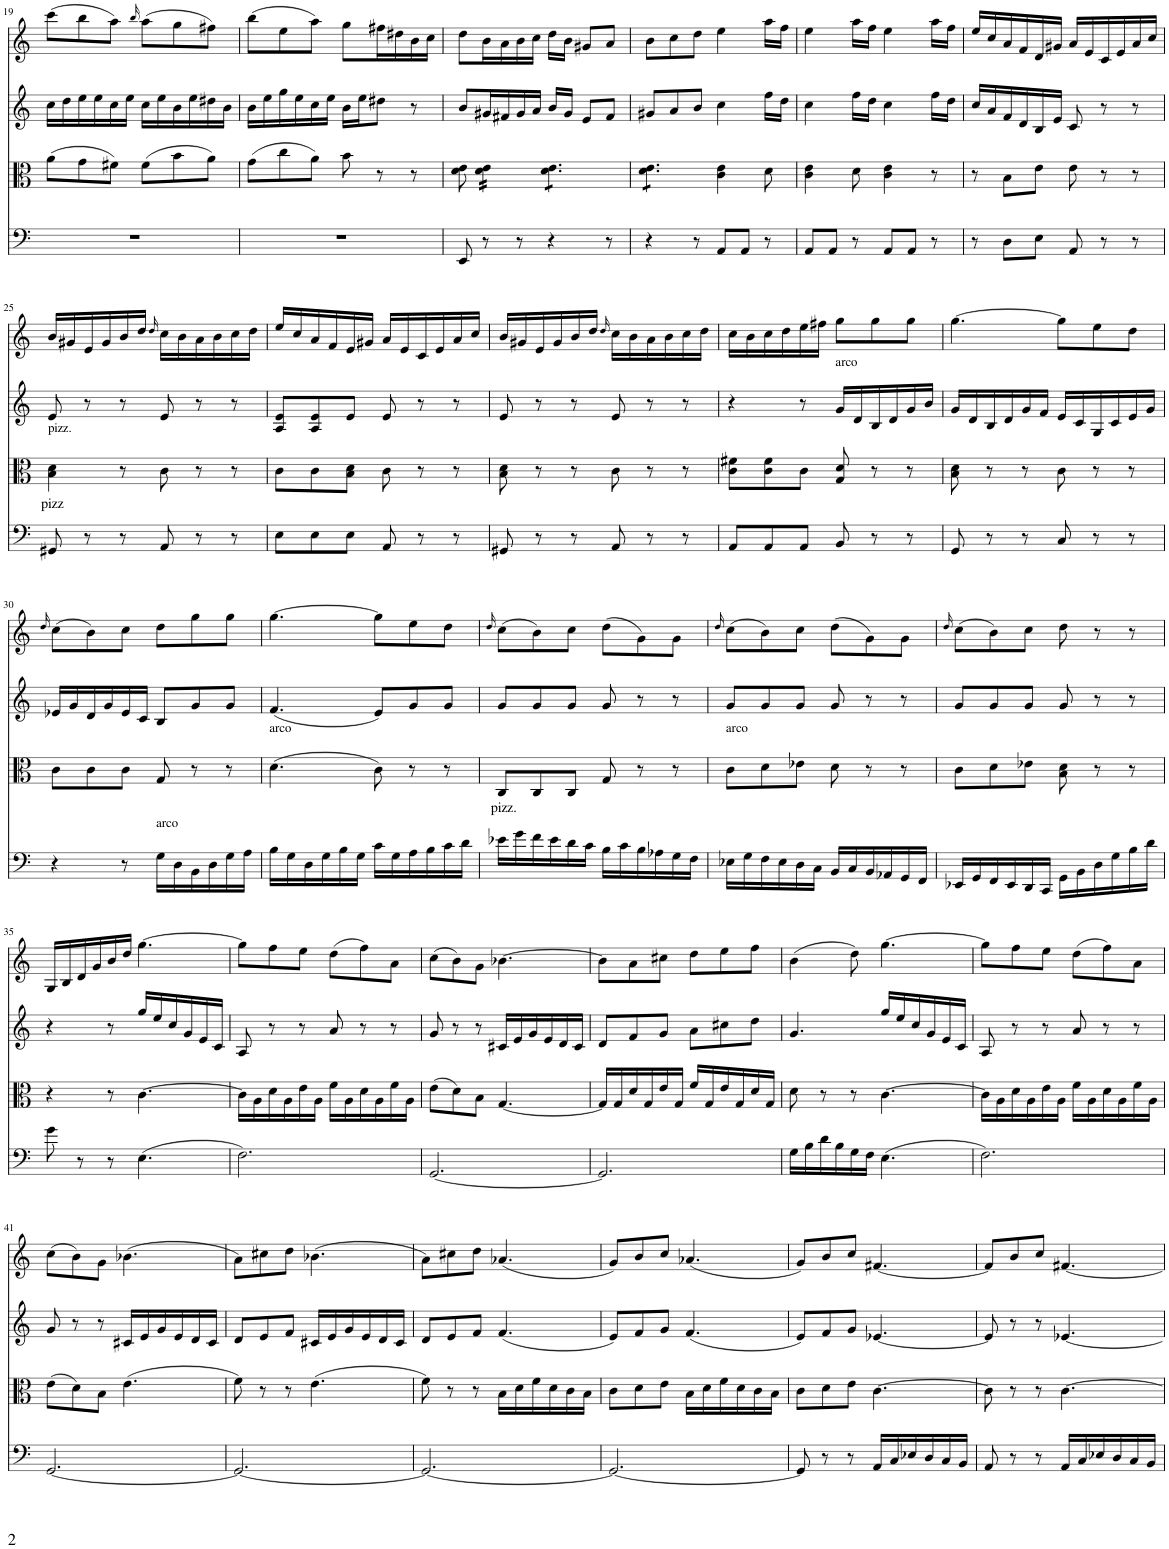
**kern	**kern	**text	**kern	**kern
*part4	*part3	*part3	*part2	*part1
*staff4	*staff3	*staff3	*staff2	*staff1
*I"Piano	*I"Piano	*	*I"Piano	*I"Piano
*I'Pno	*I'Pno	*	*I'Pno	*I'Pno
!!LO:PB:g=z
*clefF4	*clefC3	*	*clefG2	*clefG2
*k[]	*k[]	*	*k[]	*k[]
*M6/8	*M6/8	*	*M6/8	*M6/8
=19	=19	=19	=19	=19
2.r	(8a\L	.	16cc\LL	(8ccc\L
.	.	.	16dd\	.
.	8g\	.	16ee\	8bb\
.	.	.	16ee\	.
.	8f#X\J)	.	16cc\	8aa\J)
.	.	.	16ee\JJ	.
.	.	.	.	16qbb/
.	(8f#\L	.	16cc\LL	(8aa\L
.	.	.	16ee\	.
.	8b\	.	16b\	8gg\
.	.	.	16ee\	.
.	8a\J)	.	16dd#X\	8ff#X\J)
.	.	.	16b\JJ	.
=20	=20	=20	=20	=20
2.r	(8g\L	.	16b\LL	(8bb\L
.	.	.	16ee\	.
.	8cc\	.	16gg\	8ee\
.	.	.	16ee\	.
.	8a\J)	.	16cc\	8aa\J)
.	.	.	16ee\JJ	.
.	8b\	.	16b\LL	8gg\L
.	.	.	16ee\J	.
.	8r	.	8dd#X\J	16ff#X\L
.	.	.	.	16dd#X\
.	8r	.	8r	16b\
.	.	.	.	16cc\JJ
=21	=21	=21	=21	=21
8EE/	8d\ 8e\	.	8b/L	8dd\L
*	*tremolo	*	*	*
8r	16d\ 16e\LL	.	16g#X/L	16b\L
.	16d\ 16e\	.	16f#X/	16a\
8r	16d\ 16e\	.	16g#/	16b\
.	16d\ 16e\JJ	.	16a/JJ	16cc\JJ
4r	8d\ 8e\L	.	16b/LL	16dd\LL
.	.	.	16g#/JJ	16b\JJ
.	8d\ 8e\	.	8e/L	8g#X/L
8r	8d\ 8e\J	.	8f#/J	8a/J
=22	=22	=22	=22	=22
4r	8d\ 8e\L	.	8g#X/L	8b\L
.	8d\ 8e\	.	8a/	8cc\
8r	8d\ 8e\J	.	8b/J	8dd\J
*	*Xtremolo	*	*	*
8AA/L	4c\ 4e\	.	4cc\	4ee\
8AA/J	.	.	.	.
8r	8d\	.	16ff\LL	16aa\LL
.	.	.	16dd\JJ	16ff\JJ
=23	=23	=23	=23	=23
8AA/L	4c\ 4e\	.	4cc\	4ee\
8AA/J	.	.	.	.
8r	8d\	.	16ff\LL	16aa\LL
.	.	.	16dd\JJ	16ff\JJ
8AA/L	4c\ 4e\	.	4cc\	4ee\
8AA/J	.	.	.	.
8r	8r	.	16ff\LL	16aa\LL
.	.	.	16dd\JJ	16ff\JJ
=24	=24	=24	=24	=24
8r	8r	.	16cc/LL	16ee/LL
.	.	.	16a/	16cc/
8D\L	8B\L	.	16f/	16a/
.	.	.	16d/	16f/
8E\J	8e\J	.	16B/	16d/
.	.	.	16e/JJ	16g#X/JJ
8AA/	8e\	.	8c/	16a/LL
.	.	.	.	16e/
8r	8r	.	8r	16c/
.	.	.	.	16e/
8r	8r	.	8r	16a/
.	.	.	.	16cc/JJ
!!LO:LB:g=z
=25	=25	=25	=25	=25
!	!	!	!LO:TX:b:t=pizz.	!
!	!	!LO:LY:b	!	!
8GG#X/	4B\ 4d\	pizz	8e/	16b/LL
.	.	.	.	16g#X/
8r	.	.	8r	16e/
.	.	.	.	16g#/
8r	8r	.	8r	16b/
.	.	.	.	16dd/JJ
.	.	.	.	16qdd/
8AA/	8c\	.	8e/	16cc\LL
.	.	.	.	16b\
8r	8r	.	8r	16a\
.	.	.	.	16b\
8r	8r	.	8r	16cc\
.	.	.	.	16dd\JJ
=26	=26	=26	=26	=26
8E\L	8c\L	.	8A/ 8e/L	16ee/LL
.	.	.	.	16cc/
8E\	8c\	.	8A/ 8e/	16a/
.	.	.	.	16f/
8E\J	8B\ 8d\J	.	8e/J	16e/
.	.	.	.	16g#X/JJ
8AA/	8c\	.	8e/	16a/LL
.	.	.	.	16e/
8r	8r	.	8r	16c/
.	.	.	.	16e/
8r	8r	.	8r	16a/
.	.	.	.	16cc/JJ
=27	=27	=27	=27	=27
8GG#X/	8B\ 8d\	.	8e/	16b/LL
.	.	.	.	16g#X/
8r	8r	.	8r	16e/
.	.	.	.	16g#/
8r	8r	.	8r	16b/
.	.	.	.	16dd/JJ
.	.	.	.	16qdd/
8AA/	8c\	.	8e/	16cc\LL
.	.	.	.	16b\
8r	8r	.	8r	16a\
.	.	.	.	16b\
8r	8r	.	8r	16cc\
.	.	.	.	16dd\JJ
=28	=28	=28	=28	=28
8AA/L	8c\ 8f#X\L	.	4r	16cc\LL
.	.	.	.	16b\
8AA/	8c\ 8f#\	.	.	16cc\
.	.	.	.	16dd\
8AA/J	8c\J	.	8r	16ee\
.	.	.	.	16ff#X\JJ
!	!	!	!LO:TX:a:t=arco	!
8BB/	8G/ 8d/	.	16g/LL	8gg\L
.	.	.	16d/	.
8r	8r	.	16B/	8gg\
.	.	.	16d/	.
8r	8r	.	16g/	8gg\J
.	.	.	16b/JJ	.
=29	=29	=29	=29	=29
8GG/	8B\ 8d\	.	16g/LL	[4.gg\
.	.	.	16d/	.
8r	8r	.	16B/	.
.	.	.	16d/	.
8r	8r	.	16g/	.
.	.	.	16f/JJ	.
8C/	8c\	.	16e/LL	8gg\L]
.	.	.	16c/	.
8r	8r	.	16G/	8ee\
.	.	.	16c/	.
8r	8r	.	16e/	8dd\J
.	.	.	16g/JJ	.
!!LO:LB:g=z
=30	=30	=30	=30	=30
.	.	.	.	16qdd/
4r	8c\L	.	16e-X/LL	(8cc\L
.	.	.	16g/	.
.	8c\	.	16d/	8b\)
.	.	.	16g/	.
8r	8c\J	.	16e-/	8cc\J
.	.	.	16c/JJ	.
!LO:TX:a:t=arco	!	!	!	!
16G\LL	8G/	.	8B/L	8dd\L
16D\	.	.	.	.
16BB\	8r	.	8g/	8gg\
16D\	.	.	.	.
16G\	8r	.	8g/J	8gg\J
16A\JJ	.	.	.	.
=31	=31	=31	=31	=31
!	!LO:TX:a:t=arco	!	!	!
16B\LL	(4.d\	.	(4.f/	[4.gg\
16G\	.	.	.	.
16D\	.	.	.	.
16G\	.	.	.	.
16B\	.	.	.	.
16G\JJ	.	.	.	.
16c\LL	8c\)	.	8e/L)	8gg\L]
16G\	.	.	.	.
16A\	8r	.	8g/	8ee\
16B\	.	.	.	.
16c\	8r	.	8g/J	8dd\J
16d\JJ	.	.	.	.
=32	=32	=32	=32	=32
.	.	.	.	16qdd/
!	!	!LO:LY:b	!	!
16e-X\LL	8C/L	pizz.	8g/L	(8cc\L
16g\	.	.	.	.
16f\	8C/	.	8g/	8b\)
16e-\	.	.	.	.
16d\	8C/J	.	8g/J	8cc\J
16c\JJ	.	.	.	.
16B\LL	8G/	.	8g/	(8dd\L
16c\	.	.	.	.
16B\	8r	.	8r	8g\)
16A-X\	.	.	.	.
16G\	8r	.	8r	8g\J
16F\JJ	.	.	.	.
=33	=33	=33	=33	=33
.	.	.	.	16qdd/
!	!LO:TX:a:t=arco	!	!	!
16E-X\LL	8c\L	.	8g/L	(8cc\L
16G\	.	.	.	.
16F\	8d\	.	8g/	8b\)
16E-\	.	.	.	.
16D\	8e-X\J	.	8g/J	8cc\J
16C\JJ	.	.	.	.
16BB/LL	8d\	.	8g/	(8dd\L
16C/	.	.	.	.
16BB/	8r	.	8r	8g\)
16AA-X/	.	.	.	.
16GG/	8r	.	8r	8g\J
16FF/JJ	.	.	.	.
=34	=34	=34	=34	=34
.	.	.	.	16qdd/
16EE-X/LL	8c\L	.	8g/L	(8cc\L
16GG/	.	.	.	.
16FF/	8d\	.	8g/	8b\)
16EE-/	.	.	.	.
16DD/	8e-X\J	.	8g/J	8cc\J
16CC/JJ	.	.	.	.
16GG\LL	8B\ 8d\	.	8g/	8dd\
16BB\	.	.	.	.
16D\	8r	.	8r	8r
16G\	.	.	.	.
16B\	8r	.	8r	8r
16d\JJ	.	.	.	.
!!LO:LB:g=z
=35	=35	=35	=35	=35
8g\	4r	.	4r	16G/LL
.	.	.	.	16B/
8r	.	.	.	16d/
.	.	.	.	16g/
8r	8r	.	8r	16b/
.	.	.	.	16dd/JJ
(4.E\	[4.c\	.	16gg/LL	[4.gg\
.	.	.	16ee/	.
.	.	.	16cc/	.
.	.	.	16g/	.
.	.	.	16e/	.
.	.	.	16c/JJ	.
=36	=36	=36	=36	=36
2.F\)	16c\LL]	.	8A/	8gg\L]
.	16A\	.	.	.
.	16d\	.	8r	8ff\
.	16A\	.	.	.
.	16e\	.	8r	8ee\J
.	16A\JJ	.	.	.
.	16f\LL	.	8a/	(8dd\L
.	16A\	.	.	.
.	16d\	.	8r	8ff\)
.	16A\	.	.	.
.	16f\	.	8r	8a\J
.	16A\JJ	.	.	.
=37	=37	=37	=37	=37
[2.GG/	(8e\L	.	8g/	(8cc\L
.	8d\)	.	8r	8b\)
.	8B\J	.	8r	8g\J
.	[4.G/	.	16c#X/LL	[4.b-X\
.	.	.	16e/	.
.	.	.	16g/	.
.	.	.	16e/	.
.	.	.	16d/	.
.	.	.	16c#/JJ	.
=38	=38	=38	=38	=38
2.GG/]	16G/LL]	.	8d/L	8b-\L]
.	16G/	.	.	.
.	16d/	.	8f/	8a\
.	16G/	.	.	.
.	16e/	.	8g/J	8cc#X\J
.	16G/JJ	.	.	.
.	16f/LL	.	8a\L	8dd\L
.	16G/	.	.	.
.	16e/	.	8cc#X\	8ee\
.	16G/	.	.	.
.	16d/	.	8dd\J	8ff\J
.	16G/JJ	.	.	.
=39	=39	=39	=39	=39
16G\LL	8d\	.	4.g/	(4b\
16B\	.	.	.	.
16d\	8r	.	.	.
16B\	.	.	.	.
16G\	8r	.	.	8dd\)
16F\JJ	.	.	.	.
(4.E\	[4.c\	.	16gg/LL	[4.gg\
.	.	.	16ee/	.
.	.	.	16cc/	.
.	.	.	16g/	.
.	.	.	16e/	.
.	.	.	16c/JJ	.
=40	=40	=40	=40	=40
2.F\)	16c\LL]	.	8A/	8gg\L]
.	16A\	.	.	.
.	16d\	.	8r	8ff\
.	16A\	.	.	.
.	16e\	.	8r	8ee\J
.	16A\JJ	.	.	.
.	16f\LL	.	8a/	(8dd\L
.	16A\	.	.	.
.	16d\	.	8r	8ff\)
.	16A\	.	.	.
.	16f\	.	8r	8a\J
.	16A\JJ	.	.	.
!!LO:LB:g=z
=41	=41	=41	=41	=41
[2.GG/	(8e\L	.	8g/	(8cc\L
.	8d\)	.	8r	8b\)
.	8B\J	.	8r	8g\J
.	(4.e\	.	16c#X/LL	(4.b-X\
.	.	.	16e/	.
.	.	.	16g/	.
.	.	.	16e/	.
.	.	.	16d/	.
.	.	.	16c#/JJ	.
=42	=42	=42	=42	=42
2.GG/_	8f\)	.	8d/L	8a\L)
.	8r	.	8e/	8cc#X\
.	8r	.	8f/J	8dd\J
.	(4.e\	.	16c#X/LL	(4.b-X\
.	.	.	16e/	.
.	.	.	16g/	.
.	.	.	16e/	.
.	.	.	16d/	.
.	.	.	16c#/JJ	.
=43	=43	=43	=43	=43
2.GG/_	8f\)	.	8d/L	8a\L)
.	8r	.	8e/	8cc#X\
.	8r	.	8f/J	8dd\J
.	16B\LL	.	(4.f/	(4.a-X/
.	16d\	.	.	.
.	16f\	.	.	.
.	16d\	.	.	.
.	16c\	.	.	.
.	16B\JJ	.	.	.
=44	=44	=44	=44	=44
2.GG/_	8c\L	.	8e/L)	8g/L)
.	8d\	.	8f/	8b/
.	8e\J	.	8g/J	8cc/J
.	16B\LL	.	(4.f/	(4.a-X/
.	16d\	.	.	.
.	16f\	.	.	.
.	16d\	.	.	.
.	16c\	.	.	.
.	16B\JJ	.	.	.
=45	=45	=45	=45	=45
8GG/]	8c\L	.	8e/L)	8g/L)
8r	8d\	.	8f/	8b/
8r	8e\J	.	8g/J	8cc/J
16AA/LL	[4.c\	.	[4.e-X/	[4.f#X/
16C/	.	.	.	.
16E-X/	.	.	.	.
16D/	.	.	.	.
16C/	.	.	.	.
16BB/JJ	.	.	.	.
=46	=46	=46	=46	=46
8AA/	8c\]	.	8e-/]	8f#/L]
8r	8r	.	8r	8b/
8r	8r	.	8r	8cc/J
16AA/LL	[4.c\	.	[4.e-X/	[4.f#X/
16C/	.	.	.	.
16E-X/	.	.	.	.
16D/	.	.	.	.
16C/	.	.	.	.
16BB/JJ	.	.	.	.
=	=	=	=	=
*-	*-	*-	*-	*-
